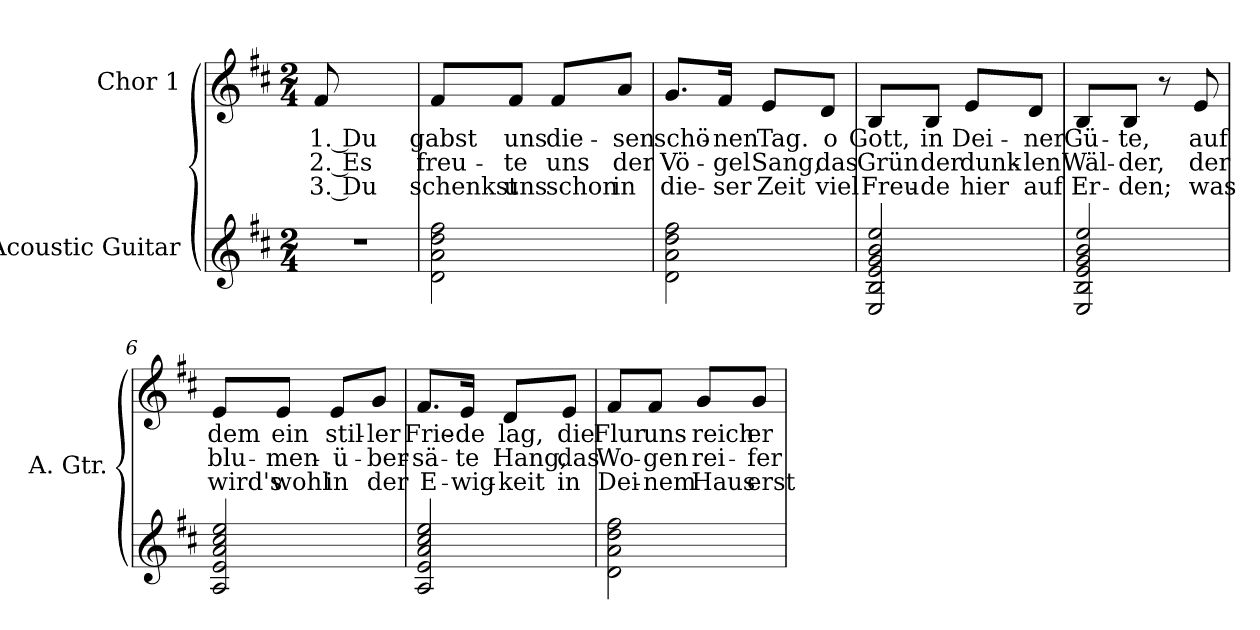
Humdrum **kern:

**kern	**kern	**text	**text	**text
*part2	*part1	*part1	*part1	*part1
*staff2	*staff1	*staff1	*staff1	*staff1
*I"Acoustic Guitar	*I"Chor 1	*	*	*
*I'A. Gtr.	*	*	*	*
!!LO:PB:g=z
*clefG2	*clefG2	*	*	*
*ITrd7c12	*	*	*	*
*k[f#c#]	*k[f#c#]	*	*	*
*D:	*D:	*	*	*
*M2/4	*M2/4	*	*	*
*MM108	*MM108	*	*	*
=1	=1	=1	=1	=1
!LO:N:vis=1	!	!	!	!
!	!	!LO:LY:b:color=#000000	!LO:LY:b:color=#000000	!LO:LY:b:color=#000000
2r	8f#i/	1. Du	2. Es	3. Du
.	4.ryy	.	.	.
=2	=2	=2	=2	=2
!	!	!LO:LY:b:color=#000000	!LO:LY:b:color=#000000	!LO:LY:b:color=#000000
2Di\ 2Ai 2di 2f#i	8f#i/L	gabst	freu-	schenkst
!	!	!LO:LY:b:color=#000000	!LO:LY:b:color=#000000	!LO:LY:b:color=#000000
.	8f#i/J	uns	-te	uns
!	!	!LO:LY:b:color=#000000	!LO:LY:b:color=#000000	!LO:LY:b:color=#000000
.	8f#i/L	die-	uns	schon
!	!	!LO:LY:b:color=#000000	!LO:LY:b:color=#000000	!LO:LY:b:color=#000000
.	8ai/J	-sen	der	in
=3	=3	=3	=3	=3
!	!	!LO:LY:b:color=#000000	!LO:LY:b:color=#000000	!LO:LY:b:color=#000000
2Di\ 2Ai 2di 2f#i	8.gi/L	schö-	Vö-	die-
!	!	!LO:LY:b:color=#000000	!LO:LY:b:color=#000000	!LO:LY:b:color=#000000
.	16f#i/Jk	-nen	-gel	-ser
!	!	!LO:LY:b:color=#000000	!LO:LY:b:color=#000000	!LO:LY:b:color=#000000
.	8ei/L	Tag.	Sang,	Zeit
!	!	!LO:LY:b:color=#000000	!LO:LY:b:color=#000000	!LO:LY:b:color=#000000
.	8di/J	o	das	viel
!!LO:LB:g=z
=4	=4	=4	=4	=4
!	!	!LO:LY:b:color=#000000	!LO:LY:b:color=#000000	!LO:LY:b:color=#000000
2EEi/ 2BBi 2Ei 2Gi 2Bi 2ei	8Bi/L	Gott,	Grün	Freu-
!	!	!LO:LY:b:color=#000000	!LO:LY:b:color=#000000	!LO:LY:b:color=#000000
.	8Bi/J	in	der	-de
!	!	!LO:LY:b:color=#000000	!LO:LY:b:color=#000000	!LO:LY:b:color=#000000
.	8ei/L	Dei-	dunk-	hier
!	!	!LO:LY:b:color=#000000	!LO:LY:b:color=#000000	!LO:LY:b:color=#000000
.	8di/J	-ner	-len	auf
=5	=5	=5	=5	=5
!	!	!LO:LY:b:color=#000000	!LO:LY:b:color=#000000	!LO:LY:b:color=#000000
2EEi/ 2BBi 2Ei 2Gi 2Bi 2ei	8Bi/L	Gü-	Wäl-	Er-
!	!	!LO:LY:b:color=#000000	!LO:LY:b:color=#000000	!LO:LY:b:color=#000000
.	8Bi/J	-te,	-der,	-den;
.	8r	.	.	.
!	!	!LO:LY:b:color=#000000	!LO:LY:b:color=#000000	!LO:LY:b:color=#000000
.	8ei/	auf	der	was
=6	=6	=6	=6	=6
!	!	!LO:LY:b:color=#000000	!LO:LY:b:color=#000000	!LO:LY:b:color=#000000
2AAi/ 2Ei 2Ai 2c#i 2ei	8ei/L	dem	blu-	wird's
!	!	!LO:LY:b:color=#000000	!LO:LY:b:color=#000000	!LO:LY:b:color=#000000
.	8ei/J	ein	-men-	wohl
!	!	!LO:LY:b:color=#000000	!LO:LY:b:color=#000000	!LO:LY:b:color=#000000
.	8ei/L	stil-	-ü-	in
!	!	!LO:LY:b:color=#000000	!LO:LY:b:color=#000000	!LO:LY:b:color=#000000
.	8gi/J	-ler	-ber-	der
!!LO:LB:g=z
=7	=7	=7	=7	=7
!	!	!LO:LY:b:color=#000000	!LO:LY:b:color=#000000	!LO:LY:b:color=#000000
2AAi/ 2Ei 2Ai 2c#i 2ei	8.f#i/L	Frie-	-sä-	E-
!	!	!LO:LY:b:color=#000000	!LO:LY:b:color=#000000	!LO:LY:b:color=#000000
.	16ei/Jk	-de	-te	-wig-
!	!	!LO:LY:b:color=#000000	!LO:LY:b:color=#000000	!LO:LY:b:color=#000000
.	8di/L	lag,	Hang,	-keit
!	!	!LO:LY:b:color=#000000	!LO:LY:b:color=#000000	!LO:LY:b:color=#000000
.	8ei/J	die	das	in
=8	=8	=8	=8	=8
!	!	!LO:LY:b:color=#000000	!LO:LY:b:color=#000000	!LO:LY:b:color=#000000
2Di\ 2Ai 2di 2f#i	8f#i/L	Flur	Wo-	Dei-
!	!	!LO:LY:b:color=#000000	!LO:LY:b:color=#000000	!LO:LY:b:color=#000000
.	8f#i/J	uns	-gen	-nem
!	!	!LO:LY:b:color=#000000	!LO:LY:b:color=#000000	!LO:LY:b:color=#000000
.	8gi/L	reich	rei-	Haus
!	!	!LO:LY:b:color=#000000	!LO:LY:b:color=#000000	!LO:LY:b:color=#000000
.	8gi/J	er-	-fer	erst
=	=	=	=	=
*-	*-	*-	*-	*-
